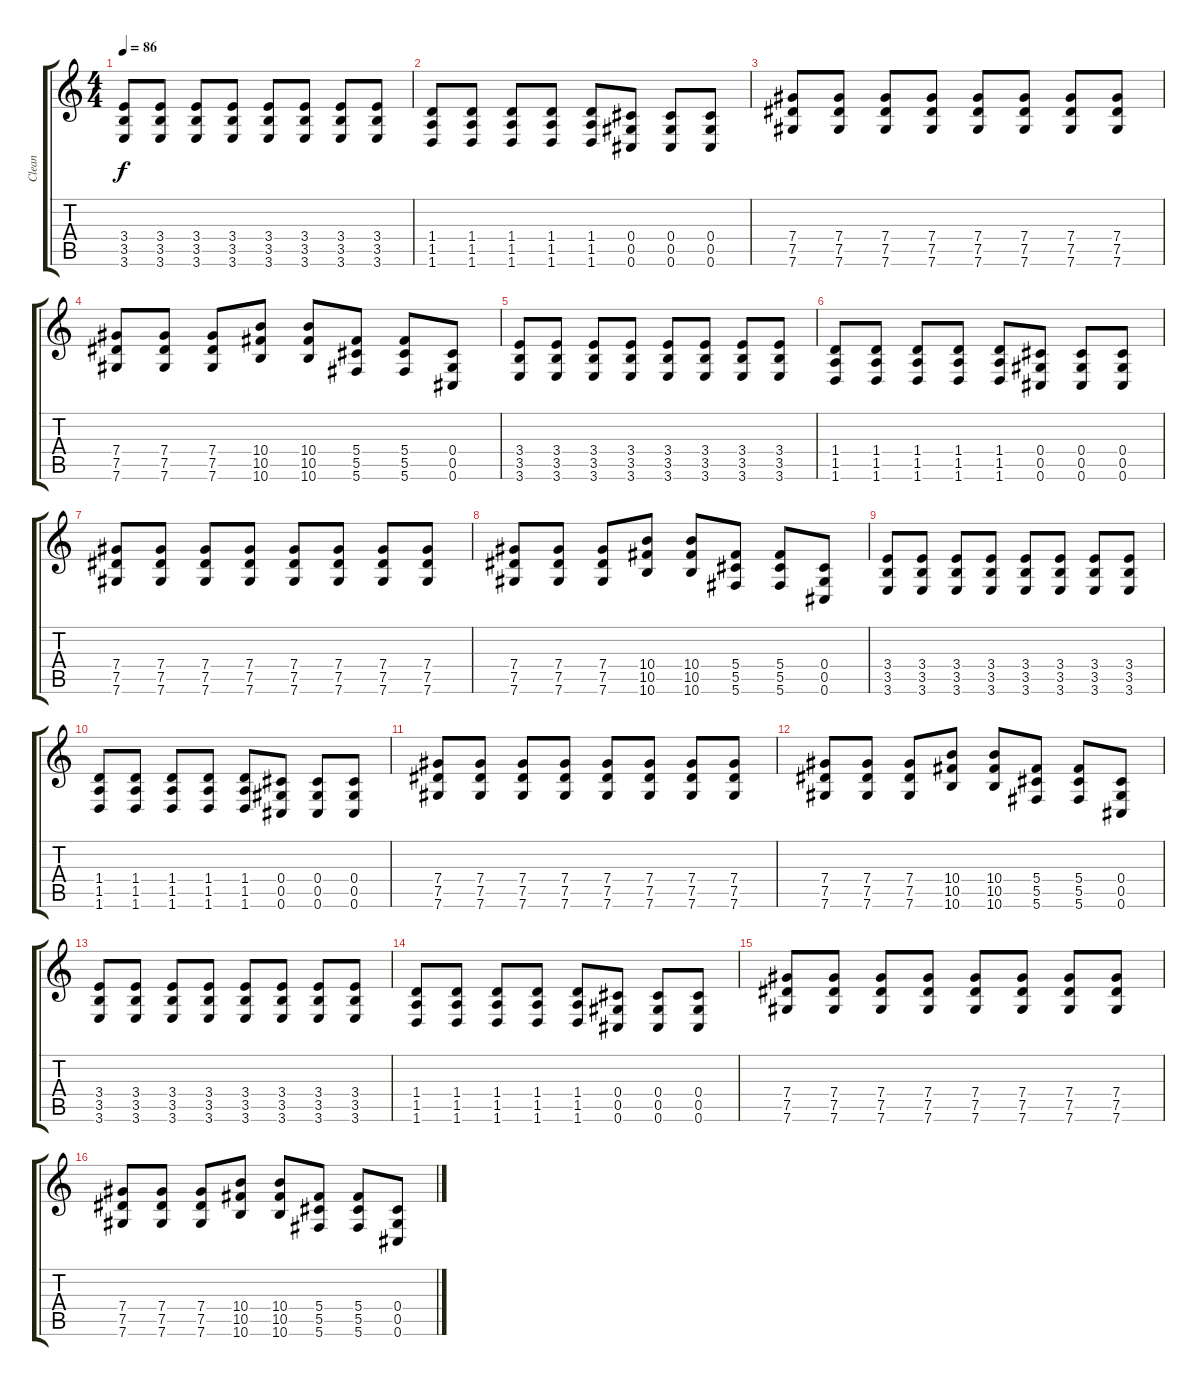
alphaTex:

\track ("Clean" "Clean") {instrument acousticguitarnylon}
\staff {score tabs}
\tuning (Eb4 Bb3 Gb3 Db3 Ab2 Db2) {hide}
\ts (4 4)
\tempo 86
\clef g2
\ks c
(3.4 3.5 3.6).8{dy f} (3.4 3.5 3.6).8 (3.4 3.5 3.6).8 (3.4 3.5 3.6).8 (3.4 3.5 3.6).8 (3.4 3.5 3.6).8 (3.4 3.5 3.6).8 (3.4 3.5 3.6).8 |
(1.4 1.5 1.6).8 (1.4 1.5 1.6).8 (1.4 1.5 1.6).8 (1.4 1.5 1.6).8 (1.4 1.5 1.6).8 (0.4 0.5 0.6).8 (0.4 0.5 0.6).8 (0.4 0.5 0.6).8 |
(7.4 7.5 7.6).8 (7.4 7.5 7.6).8 (7.4 7.5 7.6).8 (7.4 7.5 7.6).8 (7.4 7.5 7.6).8 (7.4 7.5 7.6).8 (7.4 7.5 7.6).8 (7.4 7.5 7.6).8 |
(7.4 7.5 7.6).8 (7.4 7.5 7.6).8 (7.4 7.5 7.6).8 (10.4 10.5 10.6).8 (10.4 10.5 10.6).8 (5.4 5.5 5.6).8 (5.4 5.5 5.6).8 (0.4 0.5 0.6).8 |
(3.4 3.5 3.6).8 (3.4 3.5 3.6).8 (3.4 3.5 3.6).8 (3.4 3.5 3.6).8 (3.4 3.5 3.6).8 (3.4 3.5 3.6).8 (3.4 3.5 3.6).8 (3.4 3.5 3.6).8 |
(1.4 1.5 1.6).8 (1.4 1.5 1.6).8 (1.4 1.5 1.6).8 (1.4 1.5 1.6).8 (1.4 1.5 1.6).8 (0.4 0.5 0.6).8 (0.4 0.5 0.6).8 (0.4 0.5 0.6).8 |
(7.4 7.5 7.6).8 (7.4 7.5 7.6).8 (7.4 7.5 7.6).8 (7.4 7.5 7.6).8 (7.4 7.5 7.6).8 (7.4 7.5 7.6).8 (7.4 7.5 7.6).8 (7.4 7.5 7.6).8 |
(7.4 7.5 7.6).8 (7.4 7.5 7.6).8 (7.4 7.5 7.6).8 (10.4 10.5 10.6).8 (10.4 10.5 10.6).8 (5.4 5.5 5.6).8 (5.4 5.5 5.6).8 (0.4 0.5 0.6).8 |
(3.4 3.5 3.6).8 (3.4 3.5 3.6).8 (3.4 3.5 3.6).8 (3.4 3.5 3.6).8 (3.4 3.5 3.6).8 (3.4 3.5 3.6).8 (3.4 3.5 3.6).8 (3.4 3.5 3.6).8 |
(1.4 1.5 1.6).8 (1.4 1.5 1.6).8 (1.4 1.5 1.6).8 (1.4 1.5 1.6).8 (1.4 1.5 1.6).8 (0.4 0.5 0.6).8 (0.4 0.5 0.6).8 (0.4 0.5 0.6).8 |
(7.4 7.5 7.6).8 (7.4 7.5 7.6).8 (7.4 7.5 7.6).8 (7.4 7.5 7.6).8 (7.4 7.5 7.6).8 (7.4 7.5 7.6).8 (7.4 7.5 7.6).8 (7.4 7.5 7.6).8 |
(7.4 7.5 7.6).8 (7.4 7.5 7.6).8 (7.4 7.5 7.6).8 (10.4 10.5 10.6).8 (10.4 10.5 10.6).8 (5.4 5.5 5.6).8 (5.4 5.5 5.6).8 (0.4 0.5 0.6).8 |
(3.4 3.5 3.6).8 (3.4 3.5 3.6).8 (3.4 3.5 3.6).8 (3.4 3.5 3.6).8 (3.4 3.5 3.6).8 (3.4 3.5 3.6).8 (3.4 3.5 3.6).8 (3.4 3.5 3.6).8 |
(1.4 1.5 1.6).8 (1.4 1.5 1.6).8 (1.4 1.5 1.6).8 (1.4 1.5 1.6).8 (1.4 1.5 1.6).8 (0.4 0.5 0.6).8 (0.4 0.5 0.6).8 (0.4 0.5 0.6).8 |
(7.4 7.5 7.6).8 (7.4 7.5 7.6).8 (7.4 7.5 7.6).8 (7.4 7.5 7.6).8 (7.4 7.5 7.6).8 (7.4 7.5 7.6).8 (7.4 7.5 7.6).8 (7.4 7.5 7.6).8 |
(7.4 7.5 7.6).8 (7.4 7.5 7.6).8 (7.4 7.5 7.6).8 (10.4 10.5 10.6).8 (10.4 10.5 10.6).8 (5.4 5.5 5.6).8 (5.4 5.5 5.6).8 (0.4 0.5 0.6).8
